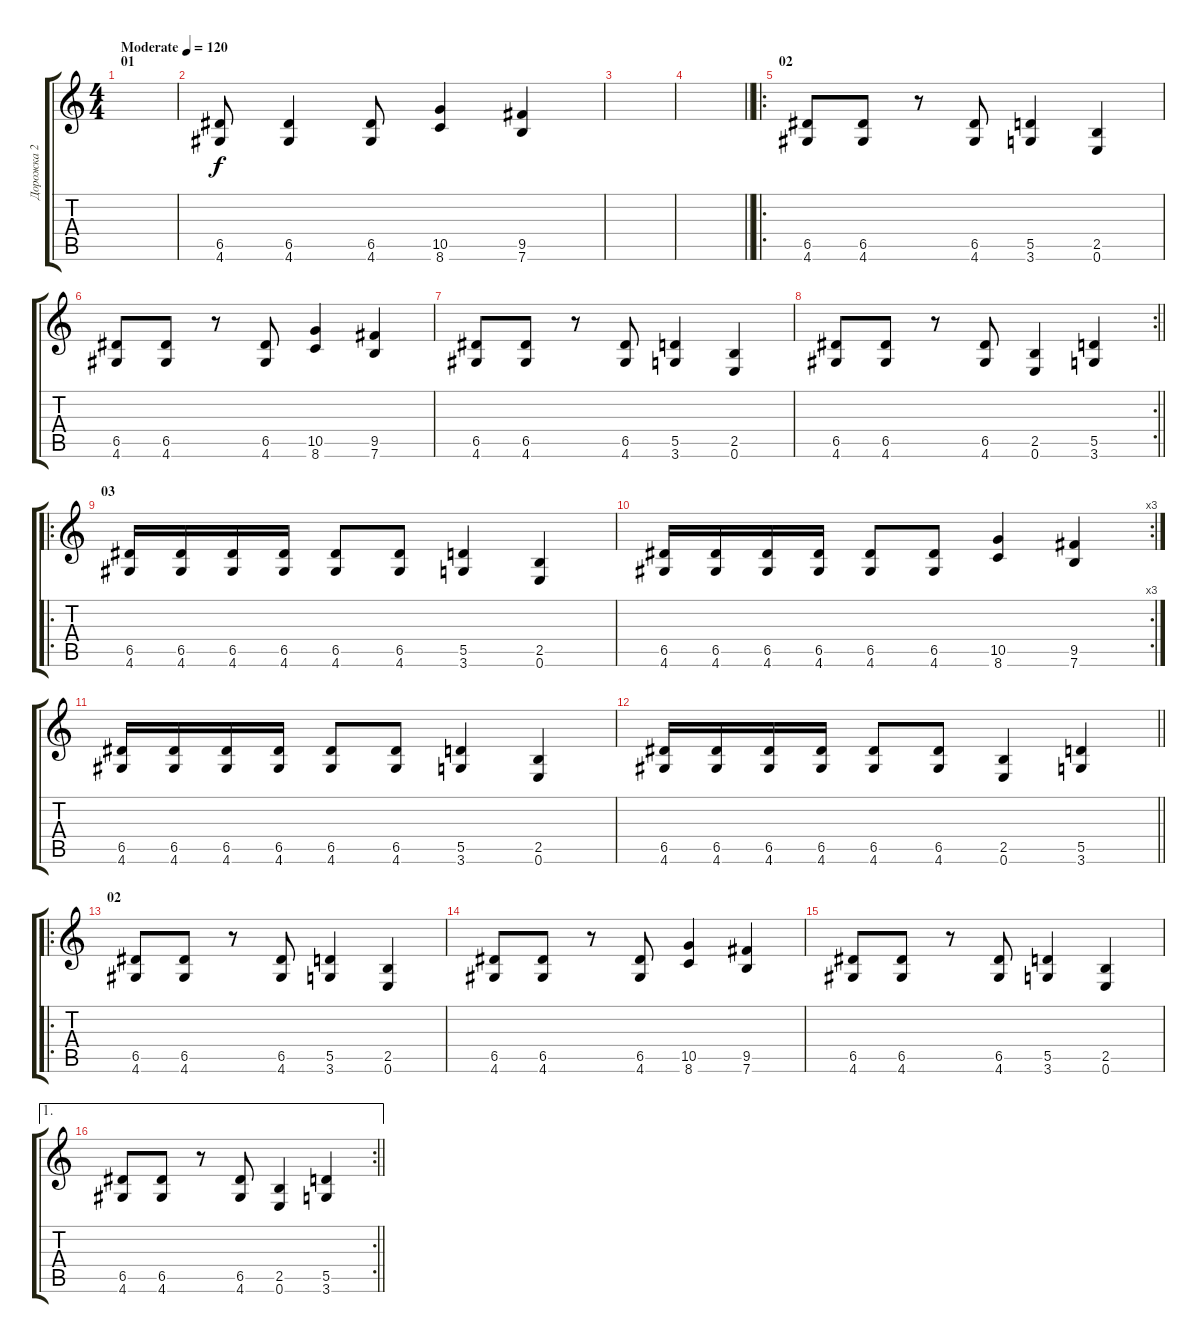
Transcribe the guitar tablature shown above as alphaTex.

\track ("Дорожка 2" "Дорожка 2") {instrument distortionguitar}
\staff {score tabs}
\tuning (E4 B3 G3 D3 A2 E2) {hide}
\ts (4 4)
\section ("" "01")
\tempo (120 "Moderate")
\clef g2
\ks c
|
(6.5 4.6).8{volume 8} (6.5 4.6).4 (6.5 4.6).8 (10.5 8.6).4 (9.5 7.6).4 |
|
\barLineRight lightlight
|
\ro
\section ("" "02")
(6.5 4.6).8{volume 13} (6.5 4.6).8 r.8 (6.5 4.6).8 (5.5 3.6).4 (2.5 0.6).4 |
(6.5 4.6).8 (6.5 4.6).8 r.8 (6.5 4.6).8 (10.5 8.6).4 (9.5 7.6).4 |
(6.5 4.6).8 (6.5 4.6).8 r.8 (6.5 4.6).8 (5.5 3.6).4 (2.5 0.6).4 |
\rc 2
\barLineRight lightlight
(6.5 4.6).8 (6.5 4.6).8 r.8 (6.5 4.6).8 (2.5 0.6).4 (5.5 3.6).4 |
\ro
\section ("" "03")
(6.5 4.6).16 (6.5 4.6).16 (6.5 4.6).16 (6.5 4.6).16 (6.5 4.6).8 (6.5 4.6).8 (5.5 3.6).4 (2.5 0.6).4 |
\rc 3
(6.5 4.6).16 (6.5 4.6).16 (6.5 4.6).16 (6.5 4.6).16 (6.5 4.6).8 (6.5 4.6).8 (10.5 8.6).4 (9.5 7.6).4 |
(6.5 4.6).16 (6.5 4.6).16 (6.5 4.6).16 (6.5 4.6).16 (6.5 4.6).8 (6.5 4.6).8 (5.5 3.6).4 (2.5 0.6).4 |
\barLineRight lightlight
(6.5 4.6).16 (6.5 4.6).16 (6.5 4.6).16 (6.5 4.6).16 (6.5 4.6).8 (6.5 4.6).8 (2.5 0.6).4 (5.5 3.6).4 |
\ro
\section ("" "02")
(6.5 4.6).8 (6.5 4.6).8 r.8 (6.5 4.6).8 (5.5 3.6).4 (2.5 0.6).4 |
(6.5 4.6).8 (6.5 4.6).8 r.8 (6.5 4.6).8 (10.5 8.6).4 (9.5 7.6).4 |
(6.5 4.6).8 (6.5 4.6).8 r.8 (6.5 4.6).8 (5.5 3.6).4 (2.5 0.6).4 |
\ae 1
\rc 2
\barLineRight lightlight
(6.5 4.6).8 (6.5 4.6).8 r.8 (6.5 4.6).8 (2.5 0.6).4 (5.5 3.6).4
